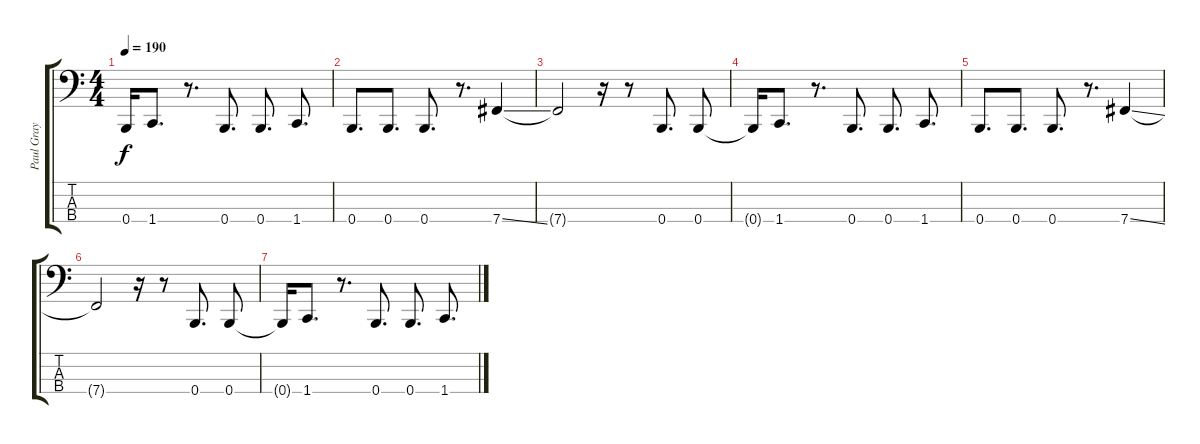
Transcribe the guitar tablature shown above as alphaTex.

\track ("Paul Gray" "Paul Gray") {instrument electricbasspick}
\staff {score tabs}
\tuning (E2 B1 Gb1 B0) {hide}
\ts (4 4)
\tempo 190
\clef f4
\ks c
0.4{t}.16{dy f} 1.4.8{d} r.8{d} 0.4.8{d} 0.4.8{d} 1.4.8{d} |
0.4.8{d} 0.4.8{d} 0.4.8{d} r.8{d} 7.4{ss}.4 |
7.4{t}.2 r.16 r.8 0.4.8{d} 0.4.8 |
0.4{t}.16 1.4.8{d} r.8{d} 0.4.8{d} 0.4.8{d} 1.4.8{d} |
0.4.8{d} 0.4.8{d} 0.4.8{d} r.8{d} 7.4{ss}.4 |
7.4{t}.2 r.16 r.8 0.4.8{d} 0.4.8 |
0.4{t}.16 1.4.8{d} r.8{d} 0.4.8{d} 0.4.8{d} 1.4.8{d}
